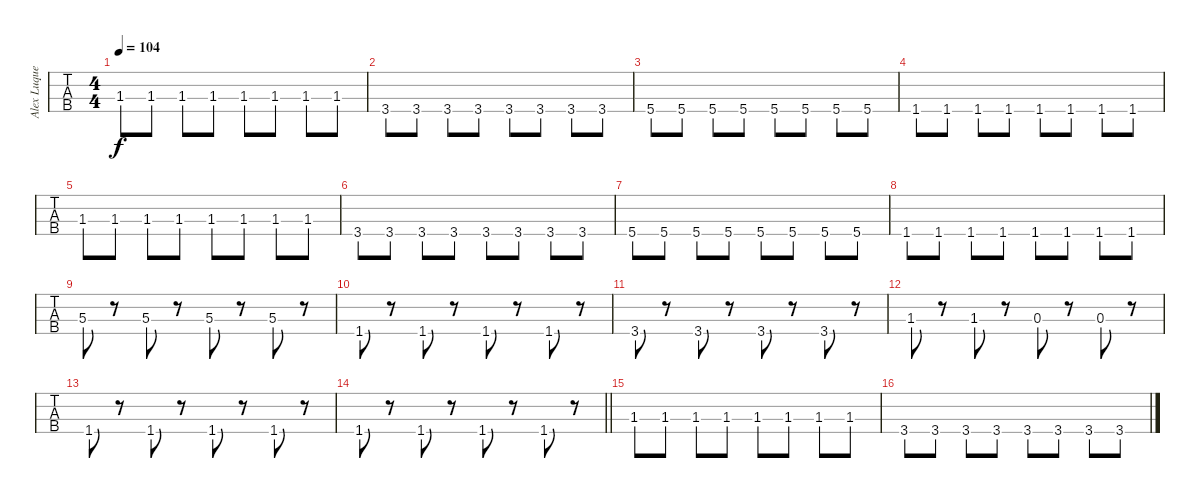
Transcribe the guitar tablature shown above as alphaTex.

\track ("Alex Luque " "Alex Luque") {instrument electricbassfinger}
\staff {tabs}
\tuning (G2 D2 A1 E1) {hide}
\ts (4 4)
\tempo 104
\clef f4
\ks c
1.3.8{dy f} 1.3.8 1.3.8 1.3.8 1.3.8 1.3.8 1.3.8 1.3.8 |
3.4.8 3.4.8 3.4.8 3.4.8 3.4.8 3.4.8 3.4.8 3.4.8 |
5.4.8 5.4.8 5.4.8 5.4.8 5.4.8 5.4.8 5.4.8 5.4.8 |
1.4.8 1.4.8 1.4.8 1.4.8 1.4.8 1.4.8 1.4.8 1.4.8 |
1.3.8 1.3.8 1.3.8 1.3.8 1.3.8 1.3.8 1.3.8 1.3.8 |
3.4.8 3.4.8 3.4.8 3.4.8 3.4.8 3.4.8 3.4.8 3.4.8 |
5.4.8 5.4.8 5.4.8 5.4.8 5.4.8 5.4.8 5.4.8 5.4.8 |
1.4.8 1.4.8 1.4.8 1.4.8 1.4.8 1.4.8 1.4.8 1.4.8 |
5.3.8 r.8 5.3.8 r.8 5.3.8 r.8 5.3.8 r.8 |
1.4.8 r.8 1.4.8 r.8 1.4.8 r.8 1.4.8 r.8 |
3.4.8 r.8 3.4.8 r.8 3.4.8 r.8 3.4.8 r.8 |
1.3.8 r.8 1.3.8 r.8 0.3.8 r.8 0.3.8 r.8 |
1.4.8 r.8 1.4.8 r.8 1.4.8 r.8 1.4.8 r.8 |
\barLineRight lightlight
1.4.8 r.8 1.4.8 r.8 1.4.8 r.8 1.4.8 r.8 |
1.3.8 1.3.8 1.3.8 1.3.8 1.3.8 1.3.8 1.3.8 1.3.8 |
3.4.8 3.4.8 3.4.8 3.4.8 3.4.8 3.4.8 3.4.8 3.4.8
